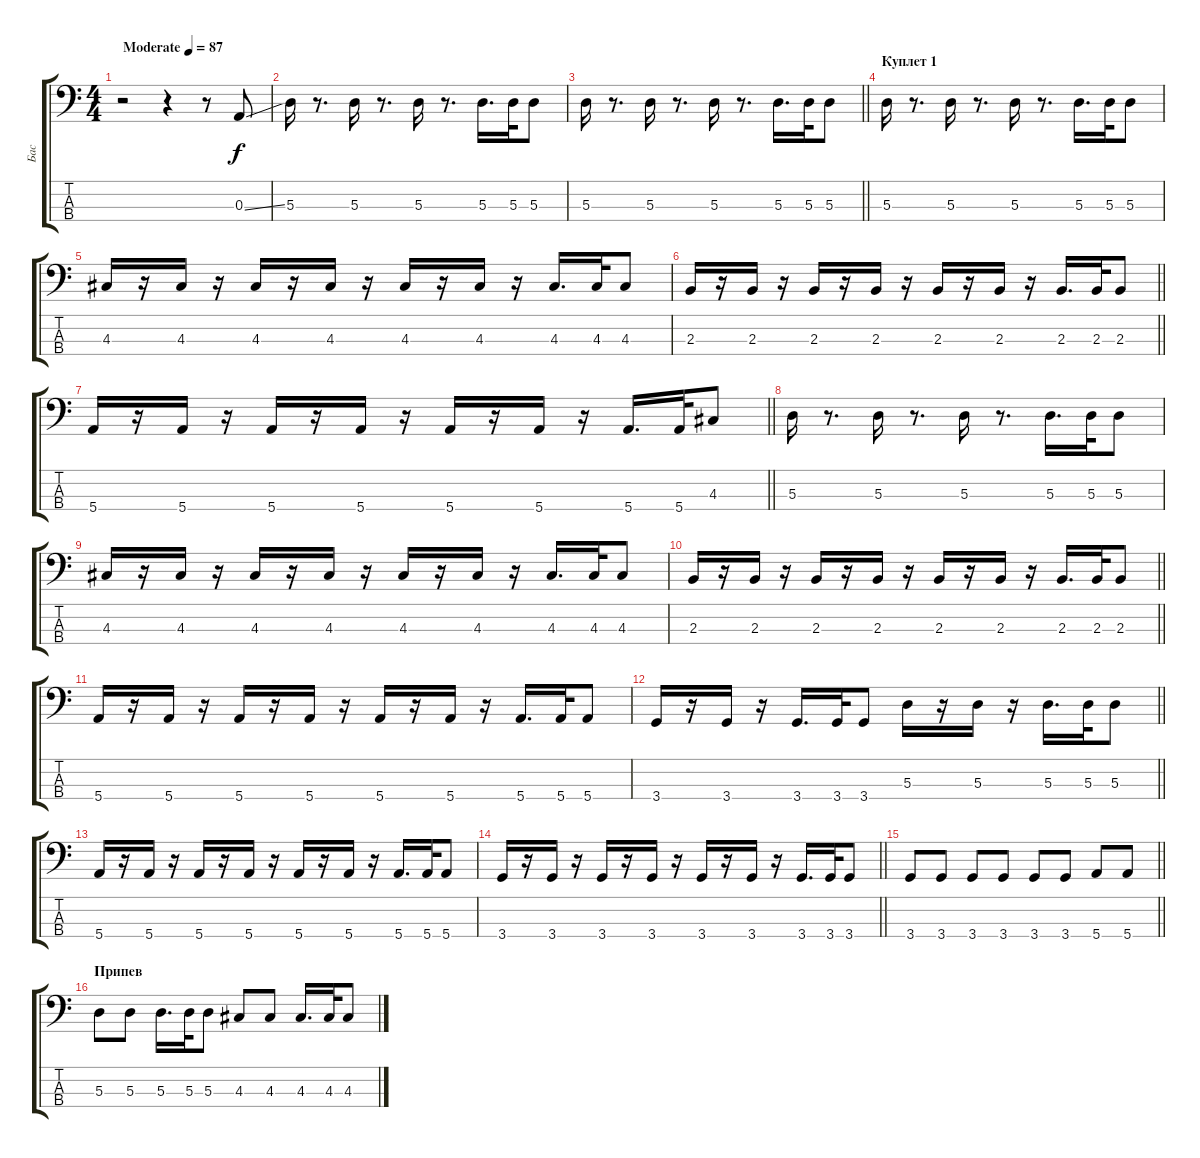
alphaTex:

\track ("Бас" "Бас") {instrument electricbassfinger}
\staff {score tabs}
\tuning (G2 D2 A1 E1) {hide}
\ts (4 4)
\tempo (87 "Moderate")
\clef f4
\ks c
r.2{dy f instrument electricbassfinger} r.4 r.8 0.3{ss}.8 |
5.3.16 r.8{d} 5.3.16 r.8{d} 5.3.16 r.8{d} 5.3.16{d} 5.3.32 5.3.8 |
\barLineRight lightlight
5.3.16 r.8{d} 5.3.16 r.8{d} 5.3.16 r.8{d} 5.3.16{d} 5.3.32 5.3.8 |
\section ("" "Куплет 1")
5.3.16 r.8{d} 5.3.16 r.8{d} 5.3.16 r.8{d} 5.3.16{d} 5.3.32 5.3.8 |
4.3.16 r.16 4.3.16 r.16 4.3.16 r.16 4.3.16 r.16 4.3.16 r.16 4.3.16 r.16 4.3.16{d} 4.3.32 4.3.8 |
\barLineRight lightlight
2.3.16 r.16 2.3.16 r.16 2.3.16 r.16 2.3.16 r.16 2.3.16 r.16 2.3.16 r.16 2.3.16{d} 2.3.32 2.3.8 |
\barLineRight lightlight
5.4.16 r.16 5.4.16 r.16 5.4.16 r.16 5.4.16 r.16 5.4.16 r.16 5.4.16 r.16 5.4.16{d} 5.4.32 4.3.8 |
5.3.16 r.8{d} 5.3.16 r.8{d} 5.3.16 r.8{d} 5.3.16{d} 5.3.32 5.3.8 |
4.3.16 r.16 4.3.16 r.16 4.3.16 r.16 4.3.16 r.16 4.3.16 r.16 4.3.16 r.16 4.3.16{d} 4.3.32 4.3.8 |
\barLineRight lightlight
2.3.16 r.16 2.3.16 r.16 2.3.16 r.16 2.3.16 r.16 2.3.16 r.16 2.3.16 r.16 2.3.16{d} 2.3.32 2.3.8 |
5.4.16 r.16 5.4.16 r.16 5.4.16 r.16 5.4.16 r.16 5.4.16 r.16 5.4.16 r.16 5.4.16{d} 5.4.32 5.4.8 |
\barLineRight lightlight
3.4.16 r.16 3.4.16 r.16 3.4.16{d} 3.4.32 3.4.8 5.3.16 r.16 5.3.16 r.16 5.3.16{d} 5.3.32 5.3.8 |
5.4.16 r.16 5.4.16 r.16 5.4.16 r.16 5.4.16 r.16 5.4.16 r.16 5.4.16 r.16 5.4.16{d} 5.4.32 5.4.8 |
\barLineRight lightlight
3.4.16 r.16 3.4.16 r.16 3.4.16 r.16 3.4.16 r.16 3.4.16 r.16 3.4.16 r.16 3.4.16{d} 3.4.32 3.4.8 |
\barLineRight lightlight
3.4.8 3.4.8 3.4.8 3.4.8 3.4.8 3.4.8 5.4.8 5.4.8 |
\section ("" "Припев")
5.3.8 5.3.8 5.3.16{d} 5.3.32 5.3.8 4.3.8 4.3.8 4.3.16{d} 4.3.32 4.3.8
